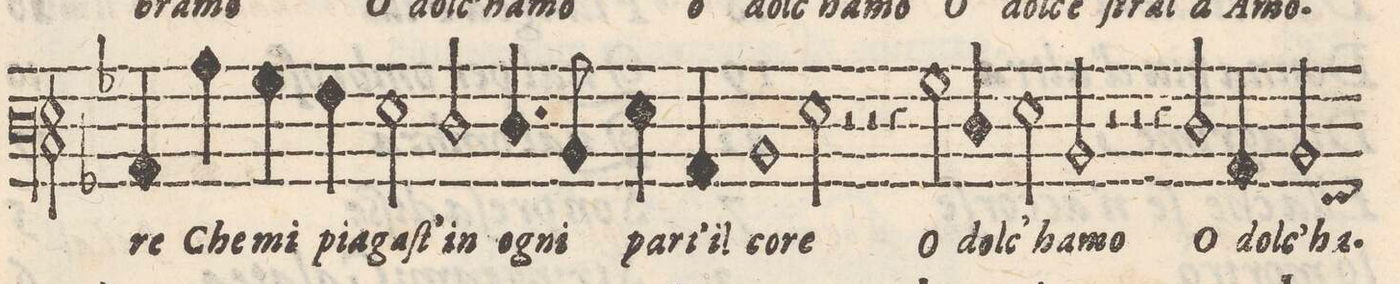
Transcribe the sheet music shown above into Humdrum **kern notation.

**kern	**text
*I"BASSO	*
*clefF3	*
*k[b-]	*
*M2/1	*
4C/	-re
4c\	Che
4B-\	mi
4A\	pia-
2G\	-gaſt'
2F/	in
=18-	=18-
4.F/	o-
8D/	-gni
4G\	part'-
4C/	-il
1D	co-
=19-	=19-
2G\	-re
2r	.
2r	.
4r	.
2B-\	O
=20-	=20-
4F/	dolc'-
2G\	-ha-
2D/	-mo
2r	.
=21-	=21-
2r	.
4r	.
2F/	O
4C/	dolc'-
2D/	-ha-
=22-	=22-
*-	*-
